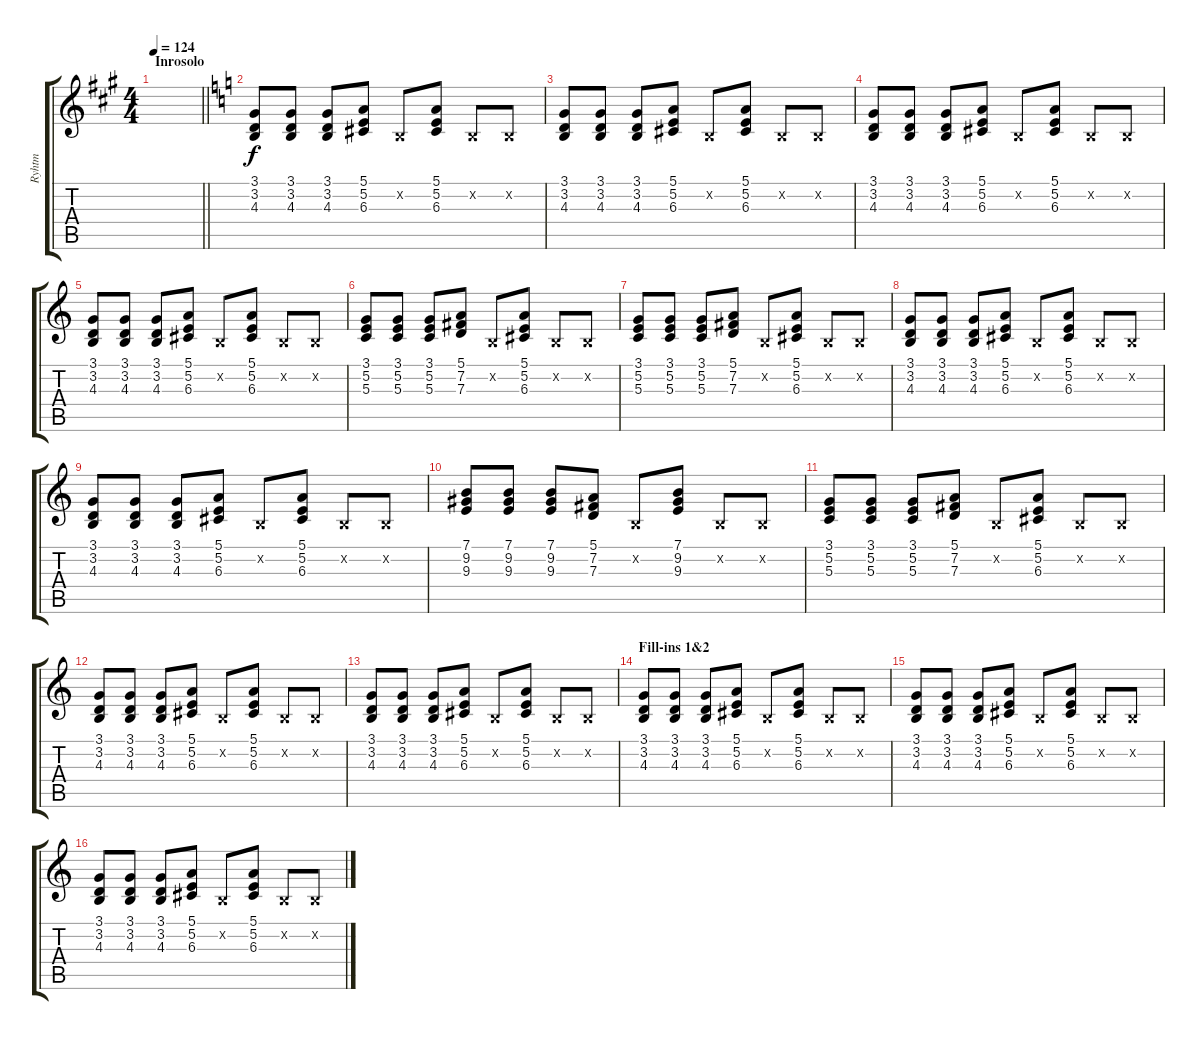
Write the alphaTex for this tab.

\track ("Ryhtm" "Ryhtm") {instrument electricpiano2}
\staff {score tabs}
\tuning (E4 B3 G3 D3 A2 E2) {hide}
\ts (4 4)
\section ("" "Inrosolo")
\tempo 124
\clef g2
\barLineRight lightlight
\ks a
|
\ks c
(3.1 3.2 4.3).8 (3.1 3.2 4.3).8 (3.1 3.2 4.3).8 (5.1 5.2 6.3).8 0.2{x}.8 (5.1 5.2 6.3).8 0.2{x}.8 0.2{x}.8 |
(3.1 3.2 4.3).8 (3.1 3.2 4.3).8 (3.1 3.2 4.3).8 (5.1 5.2 6.3).8 0.2{x}.8 (5.1 5.2 6.3).8 0.2{x}.8 0.2{x}.8 |
(3.1 3.2 4.3).8 (3.1 3.2 4.3).8 (3.1 3.2 4.3).8 (5.1 5.2 6.3).8 0.2{x}.8 (5.1 5.2 6.3).8 0.2{x}.8 0.2{x}.8 |
(3.1 3.2 4.3).8 (3.1 3.2 4.3).8 (3.1 3.2 4.3).8 (5.1 5.2 6.3).8 0.2{x}.8 (5.1 5.2 6.3).8 0.2{x}.8 0.2{x}.8 |
(3.1 5.2 5.3).8 (3.1 5.2 5.3).8 (3.1 5.2 5.3).8 (5.1 7.2 7.3).8 0.2{x}.8 (5.1 5.2 6.3).8 0.2{x}.8 0.2{x}.8 |
(3.1 5.2 5.3).8 (3.1 5.2 5.3).8 (3.1 5.2 5.3).8 (5.1 7.2 7.3).8 0.2{x}.8 (5.1 5.2 6.3).8 0.2{x}.8 0.2{x}.8 |
(3.1 3.2 4.3).8 (3.1 3.2 4.3).8 (3.1 3.2 4.3).8 (5.1 5.2 6.3).8 0.2{x}.8 (5.1 5.2 6.3).8 0.2{x}.8 0.2{x}.8 |
(3.1 3.2 4.3).8 (3.1 3.2 4.3).8 (3.1 3.2 4.3).8 (5.1 5.2 6.3).8 0.2{x}.8 (5.1 5.2 6.3).8 0.2{x}.8 0.2{x}.8 |
(7.1 9.2 9.3).8 (7.1 9.2 9.3).8 (7.1 9.2 9.3).8 (5.1 7.2 7.3).8 0.2{x}.8 (7.1 9.2 9.3).8 0.2{x}.8 0.2{x}.8 |
(3.1 5.2 5.3).8 (3.1 5.2 5.3).8 (3.1 5.2 5.3).8 (5.1 7.2 7.3).8 0.2{x}.8 (5.1 5.2 6.3).8 0.2{x}.8 0.2{x}.8 |
(3.1 3.2 4.3).8 (3.1 3.2 4.3).8 (3.1 3.2 4.3).8 (5.1 5.2 6.3).8 0.2{x}.8 (5.1 5.2 6.3).8 0.2{x}.8 0.2{x}.8 |
(3.1 3.2 4.3).8 (3.1 3.2 4.3).8 (3.1 3.2 4.3).8 (5.1 5.2 6.3).8 0.2{x}.8 (5.1 5.2 6.3).8 0.2{x}.8 0.2{x}.8 |
\section ("" "Fill-ins 1&2")
(3.1 3.2 4.3).8 (3.1 3.2 4.3).8 (3.1 3.2 4.3).8 (5.1 5.2 6.3).8 0.2{x}.8 (5.1 5.2 6.3).8 0.2{x}.8 0.2{x}.8 |
(3.1 3.2 4.3).8 (3.1 3.2 4.3).8 (3.1 3.2 4.3).8 (5.1 5.2 6.3).8 0.2{x}.8 (5.1 5.2 6.3).8 0.2{x}.8 0.2{x}.8 |
(3.1 3.2 4.3).8 (3.1 3.2 4.3).8 (3.1 3.2 4.3).8 (5.1 5.2 6.3).8 0.2{x}.8 (5.1 5.2 6.3).8 0.2{x}.8 0.2{x}.8
